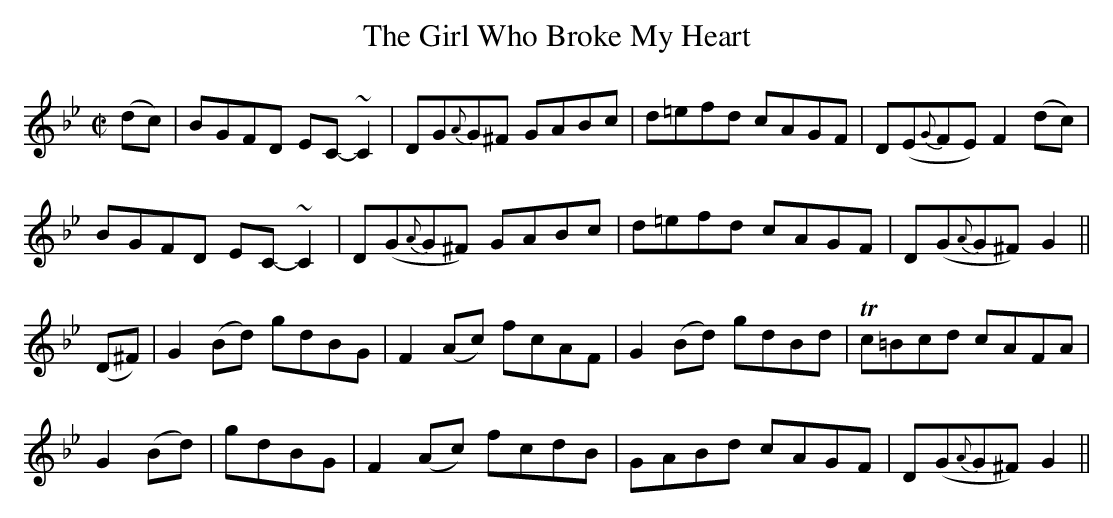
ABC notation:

X:1
T: The Girl Who Broke My Heart
M: C|
L: 1/8
K: Gm
(dc)|BGFD EC-~C2|DG{A}G^F GABc|d=efd cAGF|D(E{G}FE)F2(dc)|
BGFD EC-~C2|D(G{A}G^F) GABc|d=efd cAGF|D(G{A}G^F)G2||
(D^F)|G2(Bd) gdBG|F2(Ac) fcAF|G2(Bd) gdBd|Tc=Bcd cAFA|
G2(Bd)|gdBG|F2(Ac)  fcdB|GABd cAGF|D(G{A}G^F)G2||
